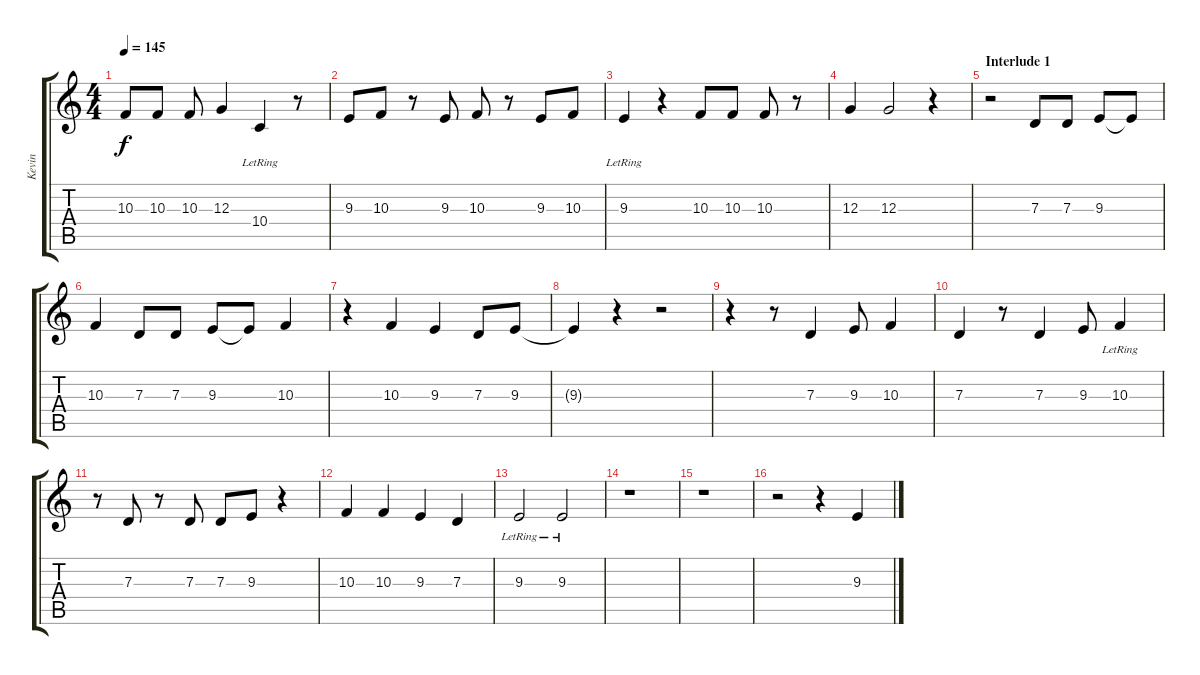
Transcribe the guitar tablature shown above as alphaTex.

\track ("Kevin" "Kevin") {instrument voiceoohs}
\staff {score tabs}
\tuning (E4 B3 G3 D3 A2 E2) {hide}
\ts (4 4)
\tempo 145
\clef g2
\ks c
10.3.8{dy f} 10.3.8 10.3.8 12.3.4 10.4{lr}.4 r.8 |
9.3.8 10.3.8 r.8 9.3.8 10.3.8 r.8 9.3.8 10.3.8 |
9.3{lr}.4 r.4 10.3.8 10.3.8 10.3.8 r.8 |
12.3.4 12.3.2 r.4 |
\section ("" "Interlude 1")
r.2 7.3.8 7.3.8 9.3.8 9.3{t}.8 |
10.3.4 7.3.8 7.3.8 9.3.8 9.3{t}.8 10.3.4 |
r.4 10.3.4 9.3.4 7.3.8 9.3.8 |
9.3{t}.4 r.4 r.2 |
r.4 r.8 7.3.4 9.3.8 10.3.4 |
7.3.4 r.8 7.3.4 9.3.8 10.3{lr}.4 |
r.8 7.3.8 r.8 7.3.8 7.3.8 9.3.8 r.4 |
10.3.4 10.3.4 9.3.4 7.3.4 |
9.3{lr}.2 9.3{lr}.2 |
r.1 |
r.1 |
r.2 r.4 9.3.4
